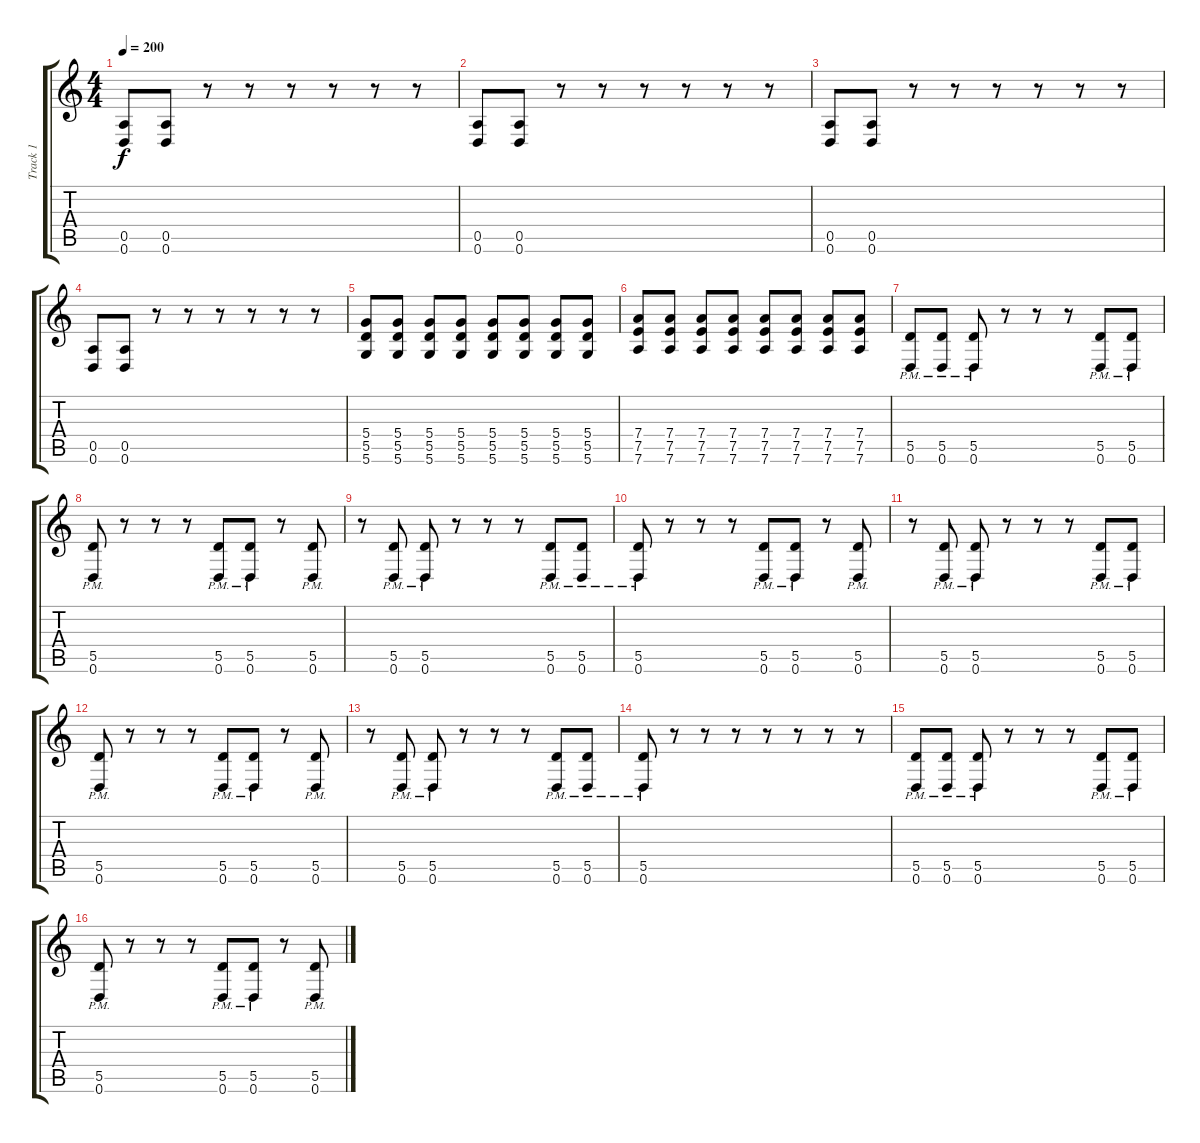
\track ("Track 1" "Track 1") {instrument distortionguitar}
\staff {score tabs}
\tuning (E4 B3 G3 D3 A2 D2) {hide}
\ts (4 4)
\tempo 200
\clef g2
\ks c
(0.5 0.6).8{dy f} (0.5 0.6).8 r.8 r.8 r.8 r.8 r.8 r.8 |
(0.5 0.6).8 (0.5 0.6).8 r.8 r.8 r.8 r.8 r.8 r.8 |
(0.5 0.6).8 (0.5 0.6).8 r.8 r.8 r.8 r.8 r.8 r.8 |
(0.5 0.6).8 (0.5 0.6).8 r.8 r.8 r.8 r.8 r.8 r.8 |
(5.4 5.5 5.6).8 (5.4 5.5 5.6).8 (5.4 5.5 5.6).8 (5.4 5.5 5.6).8 (5.4 5.5 5.6).8 (5.4 5.5 5.6).8 (5.4 5.5 5.6).8 (5.4 5.5 5.6).8 |
(7.4 7.5 7.6).8 (7.4 7.5 7.6).8 (7.4 7.5 7.6).8 (7.4 7.5 7.6).8 (7.4 7.5 7.6).8 (7.4 7.5 7.6).8 (7.4 7.5 7.6).8 (7.4 7.5 7.6).8 |
(5.5{pm} 0.6{pm}).8 (5.5{pm} 0.6{pm}).8 (5.5{pm} 0.6{pm}).8 r.8 r.8 r.8 (5.5{pm} 0.6{pm}).8 (5.5{pm} 0.6{pm}).8 |
(5.5{pm} 0.6{pm}).8 r.8 r.8 r.8 (5.5{pm} 0.6{pm}).8 (5.5{pm} 0.6{pm}).8 r.8 (5.5{pm} 0.6{pm}).8 |
r.8 (5.5{pm} 0.6{pm}).8 (5.5{pm} 0.6{pm}).8 r.8 r.8 r.8 (5.5{pm} 0.6{pm}).8 (5.5{pm} 0.6{pm}).8 |
(5.5{pm} 0.6{pm}).8 r.8 r.8 r.8 (5.5{pm} 0.6{pm}).8 (5.5{pm} 0.6{pm}).8 r.8 (5.5{pm} 0.6{pm}).8 |
r.8 (5.5{pm} 0.6{pm}).8 (5.5{pm} 0.6{pm}).8 r.8 r.8 r.8 (5.5{pm} 0.6{pm}).8 (5.5{pm} 0.6{pm}).8 |
(5.5{pm} 0.6{pm}).8 r.8 r.8 r.8 (5.5{pm} 0.6{pm}).8 (5.5{pm} 0.6{pm}).8 r.8 (5.5{pm} 0.6{pm}).8 |
r.8 (5.5{pm} 0.6{pm}).8 (5.5{pm} 0.6{pm}).8 r.8 r.8 r.8 (5.5{pm} 0.6{pm}).8 (5.5{pm} 0.6{pm}).8 |
(5.5{pm} 0.6{pm}).8 r.8 r.8 r.8 r.8 r.8 r.8 r.8 |
(5.5{pm} 0.6{pm}).8 (5.5{pm} 0.6{pm}).8 (5.5{pm} 0.6{pm}).8 r.8 r.8 r.8 (5.5{pm} 0.6{pm}).8 (5.5{pm} 0.6{pm}).8 |
(5.5{pm} 0.6{pm}).8 r.8 r.8 r.8 (5.5{pm} 0.6{pm}).8 (5.5{pm} 0.6{pm}).8 r.8 (5.5{pm} 0.6{pm}).8
